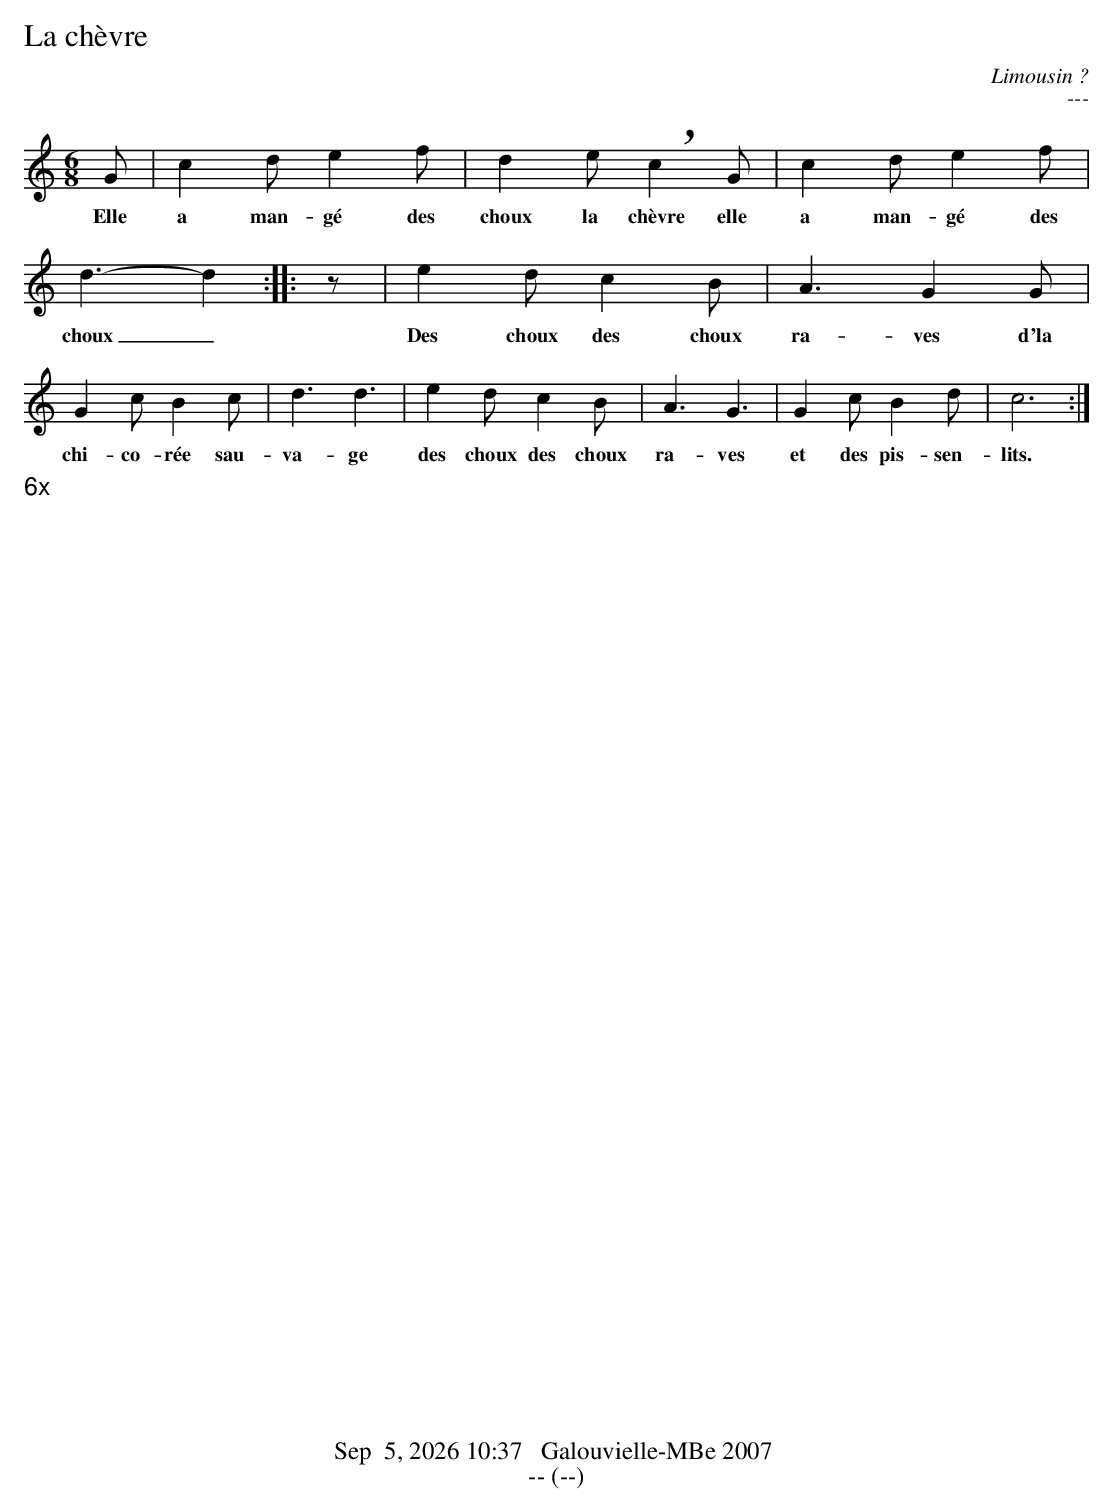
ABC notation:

X:1
T:La chèvre
C:Limousin ?
L:1/8
M:6/8
K:C
G | c2d e2f | d2e !breath!c2G | c2d e2f | d3- d2 ::
w:Elle a man-gé des choux la chèvre elle a man-gé des choux_
z | e2d c2B | A3 G2G | G2c B2c | d3 d3 | e2d c2B | A3 G3 | G2c B2d | c6 :|
w:Des choux des choux ra-ves d'la chi-co-rée sau-va-ge des choux des choux ra-ves et des pis-sen-lits.
